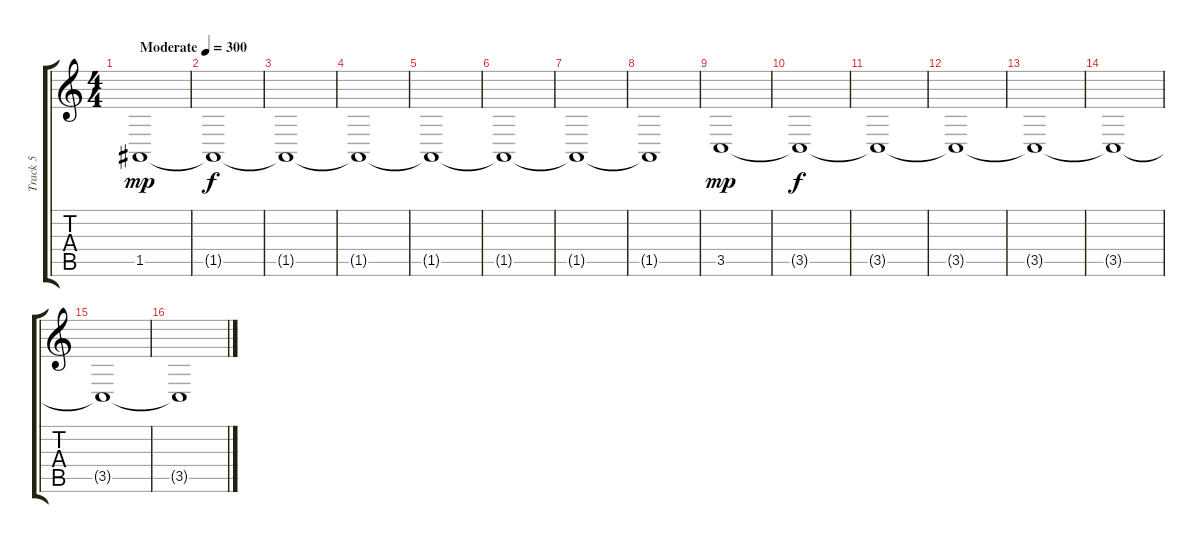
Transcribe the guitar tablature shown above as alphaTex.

\track ("Track 5" "Track 5") {instrument lead8bassandlead}
\staff {score tabs}
\tuning (E4 B3 G3 D3 A2 E2) {hide}
\ts (4 4)
\tempo (300 "Moderate")
\clef g2
\ks c
1.5.1{dy mp instrument lead8bassandlead} |
1.5{t}.1{dy f} |
1.5{t}.1 |
1.5{t}.1 |
1.5{t}.1 |
1.5{t}.1 |
1.5{t}.1 |
1.5{t}.1 |
3.5.1{dy mp} |
3.5{t}.1{dy f} |
3.5{t}.1 |
3.5{t}.1 |
3.5{t}.1 |
3.5{t}.1 |
3.5{t}.1 |
3.5{t}.1
